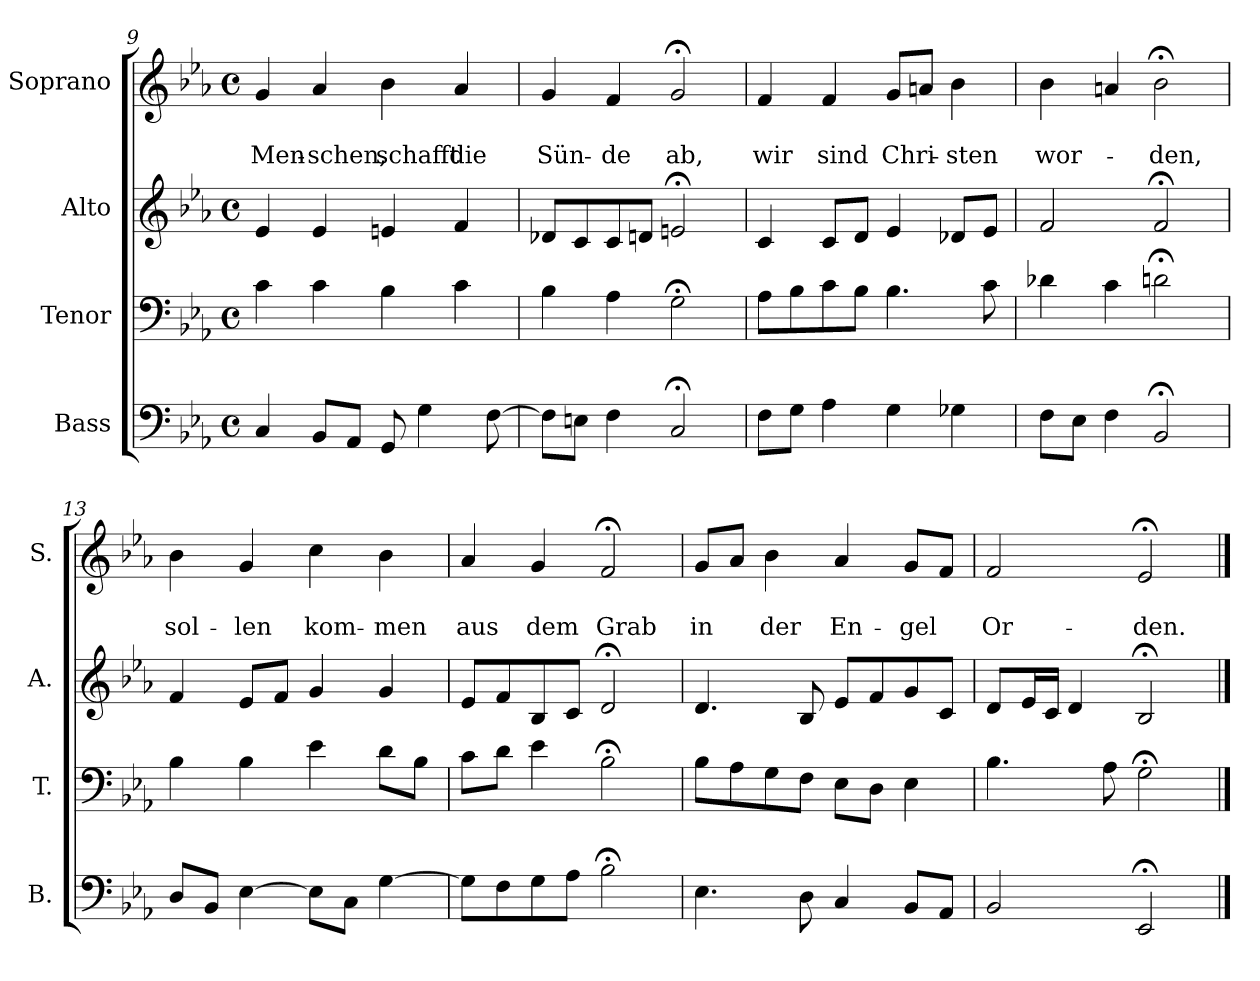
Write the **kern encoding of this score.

**kern	**kern	**kern	**kern	**text	**text
*part4	*part3	*part2	*part1	*part1	*part1
*staff4	*staff3	*staff2	*staff1	*staff1	*staff1
*I"Bass	*I"Tenor	*I"Alto	*I"Soprano	*	*
*I'B.	*I'T.	*I'A.	*I'S.	*	*
*clefF4	*clefF4	*clefG2	*clefG2	*	*
*k[b-e-a-]	*k[b-e-a-]	*k[b-e-a-]	*k[b-e-a-]	*	*
*E-:	*E-:	*E-:	*E-:	*	*
*M4/4	*M4/4	*M4/4	*M4/4	*	*
*met(c)	*met(c)	*met(c)	*met(c)	*	*
=9	=9	=9	=9	=9	=9
4C/	4c\	4e-/	4g/	.	Men-
8BB-/L	4c\	4e-/	4a-/	.	-schen,
8AA-/J	.	.	.	.	.
8GG/	4B-\	4en/	4b-\	.	schafft
4G\	.	.	.	.	.
.	4c\	4f/	4a-/	.	die
[8F\	.	.	.	.	.
=10	=10	=10	=10	=10	=10
8F\L]	4B-\	8d-X/L	4g/	.	Sün-
8En\J	.	8c/	.	.	.
4F\	4A-\	8c/	4f/	.	-de
.	.	8dn/J	.	.	.
2C;</	2G;<\	2en;</	2g;</	.	ab,
=11	=11	=11	=11	=11	=11
8F\L	8A-\L	4c/	4f/	.	wir
8G\J	8B-\	.	.	.	.
4A-\	8c\	8c/L	4f/	.	sind
.	8B-\J	8d/J	.	.	.
4G\	4.B-\	4e-/	8g/L	.	Chri-
.	.	.	8an/J	.	.
4G-X\	.	8d-X/L	4b-\	.	-sten
.	8c\	8e-/J	.	.	.
=12	=12	=12	=12	=12	=12
8F\L	4d-X\	2f/	4b-\	.	wor-
8E-\J	.	.	.	.	.
4F\	4c\	.	4an/	.	.
2BB-;</	2dn;<\	2f;</	2b-;<\	.	-den,
!!LO:PB:g=z
=13	=13	=13	=13	=13	=13
8D/L	4B-\	4f/	4b-\	.	sol-
8BB-/J	.	.	.	.	.
[4E-\	4B-\	8e-/L	4g/	.	-len
.	.	8f/J	.	.	.
8E-\L]	4e-\	4g/	4cc\	.	kom-
8C\J	.	.	.	.	.
[4G\	8d\L	4g/	4b-\	.	-men
.	8B-\J	.	.	.	.
=14	=14	=14	=14	=14	=14
8G\L]	8c\L	8e-/L	4a-/	.	aus
8F\	8d\J	8f/	.	.	.
8G\	4e-\	8B-/	4g/	.	dem
8A-\J	.	8c/J	.	.	.
2B-;<\	2B-;<\	2d;</	2f;</	.	Grab
=15	=15	=15	=15	=15	=15
4.E-\	8B-\L	4.d/	8g/L	.	in
.	8A-\	.	8a-/J	.	.
.	8G\	.	4b-\	.	der
8D\	8F\J	8B-/	.	.	.
4C/	8E-\L	8e-/L	4a-/	.	En-
.	8D\J	8f/	.	.	.
8BB-/L	4E-\	8g/	8g/L	.	-gel
8AA-/J	.	8c/J	8f/J	.	.
=16	=16	=16	=16	=16	=16
2BB-/	4.B-\	8d/L	2f/	.	Or-
.	.	16e-/L	.	.	.
.	.	16c/JJ	.	.	.
.	.	4d/	.	.	.
.	8A-\	.	.	.	.
2EE-;</	2G;<\	2B-;</	2e-;</	.	-den.
==	==	==	==	==	==
*-	*-	*-	*-	*-	*-
